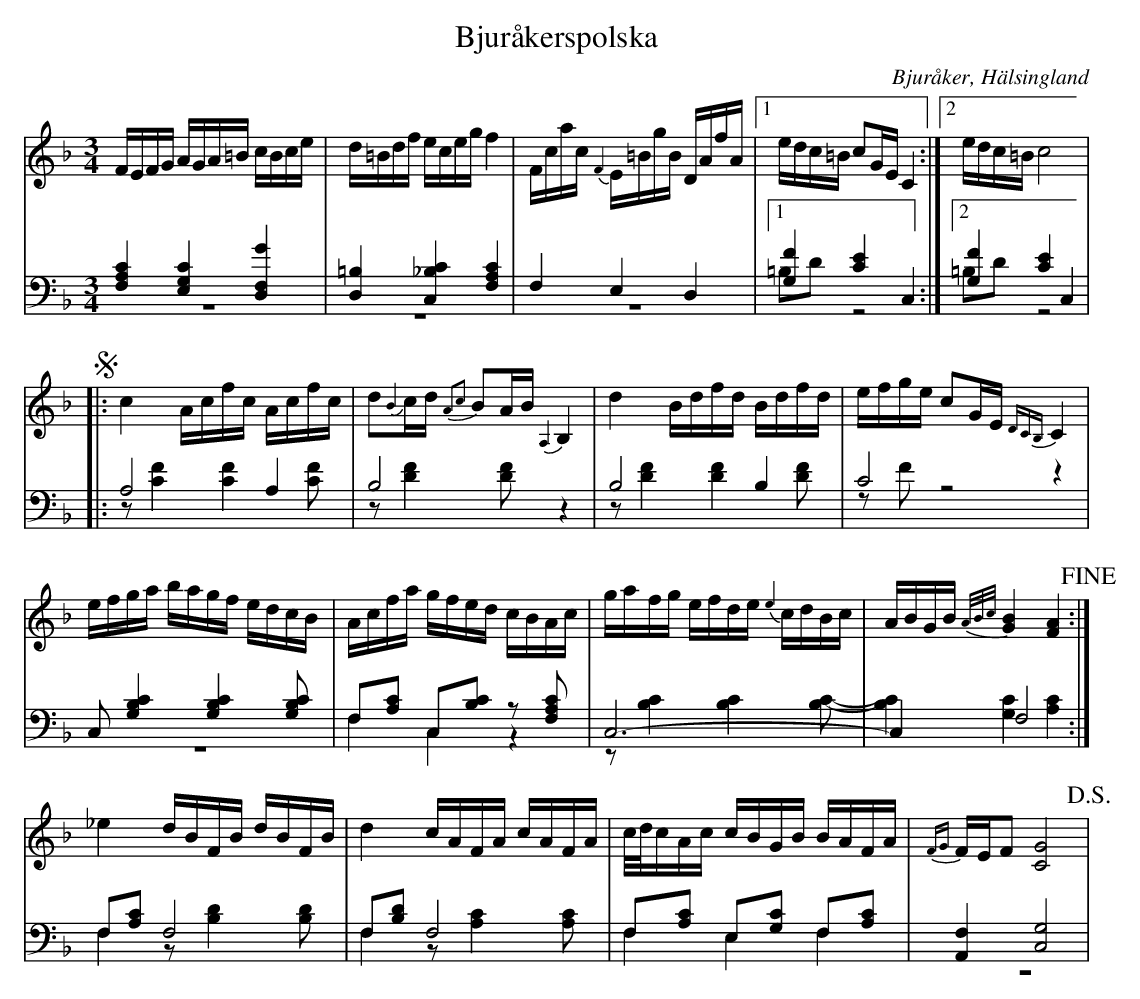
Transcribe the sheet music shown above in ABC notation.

X:1
T: Bjuråkerspolska
O: Bjuråker, Hälsingland
M: 3/4
L: 1/16
K: F
V:1
V:2
V:3 merge
V:1
FEFG AGA=B cBce|d=Bdf eceg f4|Fcac {F2}E=BgB DAfA|1 edc=B c2GE C4:|2 edc=B c8 |
!segno! |:c4 Acfc Acfc|d2{B2}cd {A2c2}B2AB {A,2}B,4|d4 Bdfd Bdfd|efge c2GE {DCB,}C4|
efga bagf edcB|Acfa gfed cBAc|gafg efde {e2}cdBc|ABGB {A/B/c/}[G4B4] [F4A4] !fine!:|
_e4 dBFB dBFB|d4 cAFA cAFA|c/d/cAc cBGB BAFA|{FG}FEF2 [C8G8] !D.S.!|
V:2 clef=bass
[F,4A,4C4] [E,4G,4C4] [D,4F,4G4]|[=B,4D,4] [C,4_B,4C4] [F,4A,4C4]|F,4 E,4 D,4|1 [G,4F4] [C4E4] C,4:|2 [G,4F4] [C4E4] C,4 |
|:A,8 A,4|B,8 z4|B,8  B,4|C8 z4|
C,2 [G,4B,4C4] [G,4B,4C4] [G,2B,2C2]|F,2[A,2C2] C,2[B,2C2] z2 [F,2A,2C2]|C,12-|C,4 F,8:|
F,2[A,2C2] F,8|F,2[B,2D2] F,8|F,2[A,2C2] E,2[G,2C2] F,2[A,2C2]|[A,,4F,4] [C,8G,8] |
V:3 clef=bass
z12|z12|z12|1 =B,2D2 z8:|2 =B,2D2 z8|
|:z2 [C4F4] [C4F4] [C2F2]|z2 [D4F4] [D2F2] z4|z2 [D4F4] [D4F4] [D2F2]|z2 F2 z8|
z12|F,4 C,4 z4|z2 [B,4C4] [B,4C4] [B,2C2]-|[B,4C4] [G,4C4] [A,4C4]:|
F,4 z2 [B,4D4] [B,2D2]|F,4 z2 [A,4C4] [A,2C2]|F,4 E,4 F,4|z12|
